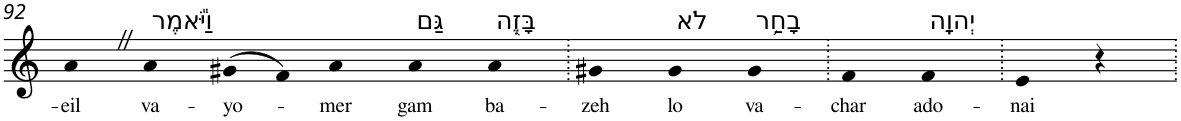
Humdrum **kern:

**kern	**text
*part1	*part1
*staff1	*staff1
*I"Piano	*
*I'Pno	*
!!LO:PB:g=z
*clefG2	*
*k[]	*
=92	=92
!	!LO:LY:b
4aZ	-eil
!LO:TX:a:t=וַיֹּ֕אמֶר	!
!	!LO:LY:b
4a	va-
!	!LO:LY:b
(>8g#X	-yo-
8f)	.
!	!LO:LY:b
4a	-mer
!LO:TX:a:t=גַּם	!
!	!LO:LY:b
4a	gam
!LO:TX:a:t=בָּזֶ֖ה	!
!	!LO:LY:b
4a	ba-
=93.	=93.
!	!LO:LY:b
4g#X	-zeh
!LO:TX:a:t=לֹא	!
!	!LO:LY:b
4g#	lo
!LO:TX:a:t=בָחַ֥ר	!
!	!LO:LY:b
4g#	va-
=94.	=94.
!	!LO:LY:b
4f	-char
!LO:TX:a:t=יְהוָֽה	!
!	!LO:LY:b
4f	ado-
=95.	=95.
!	!LO:LY:b
4e	-nai
4r	.
=.	=.
*-	*-
